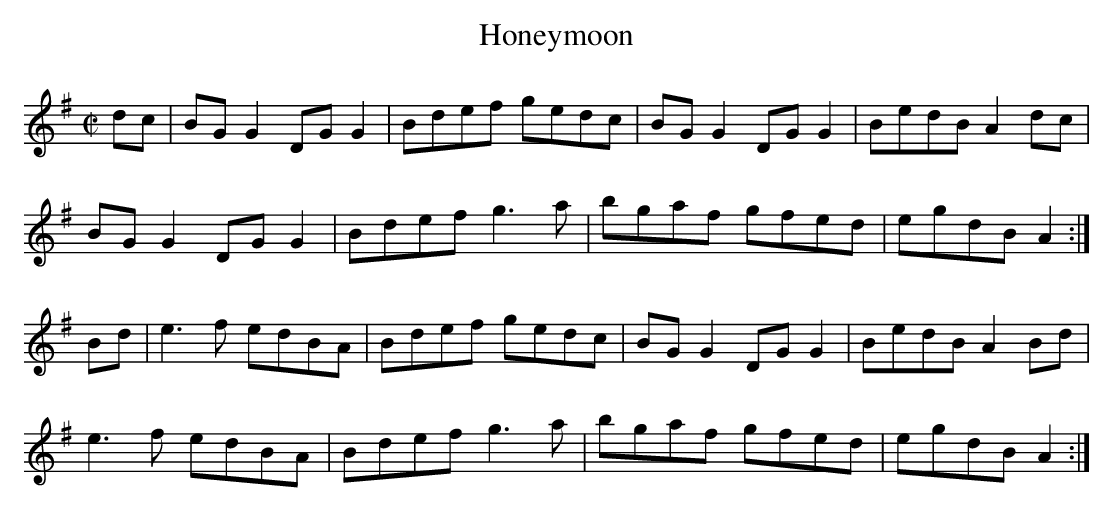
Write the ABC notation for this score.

X:1
T: Honeymoon
M: C|
L: 1/8
K: Gmaj
dc|BGG2 DGG2|Bdef gedc|BGG2 DGG2|BedB A2dc|
BGG2 DGG2|Bdef g3a|bgaf gfed|egdB A2:|
Bd|e3f edBA|Bdef gedc|BGG2 DGG2|BedB A2Bd|
e3f edBA|Bdef g3a|bgaf gfed|egdB A2:|
